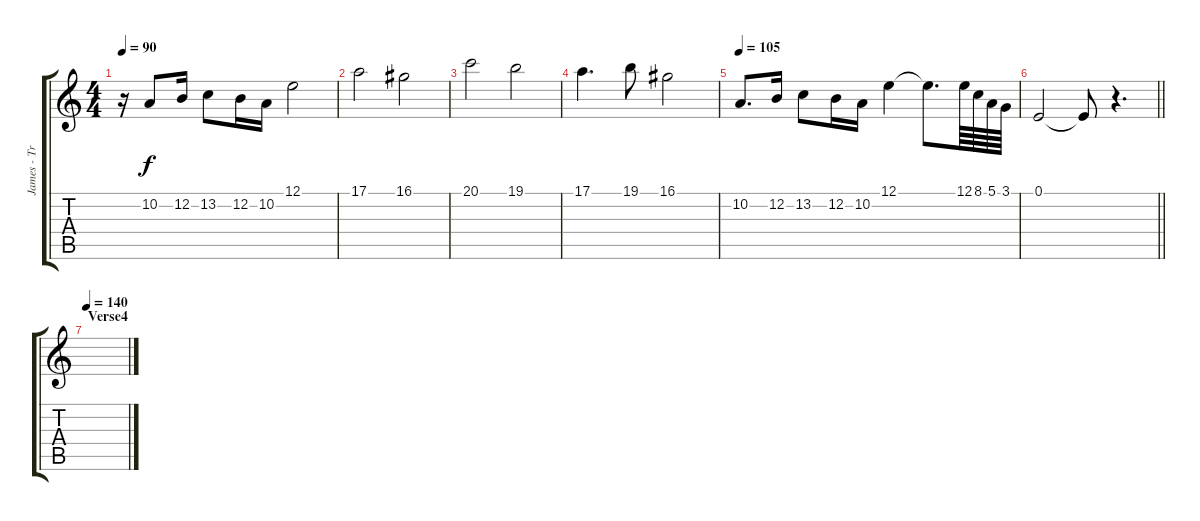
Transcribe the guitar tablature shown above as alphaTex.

\track ("James - Trumpet" "James - Tr") {instrument trumpet}
\staff {score tabs}
\tuning (E4 B3 G3 D3 A2 E2) {hide}
\ts (4 4)
\tempo 90
\clef g2
\ks c
r.16{dy f} 10.2.8 12.2.16 13.2.8 12.2.16 10.2.16 12.1.2 |
17.1.2 16.1.2 |
20.1.2 19.1.2 |
17.1.4{d} 19.1.8 16.1.2 |
\tempo 105
10.2.8{d} 12.2.16 13.2.8 12.2.16 10.2.16 12.1.4 12.1{t}.8{d} 12.1.64 8.1.64 5.1.64 3.1.64 |
\barLineRight lightlight
0.1.2 0.1{t}.8 r.4{d} |
\section ("" "Verse4")
\tempo 140
